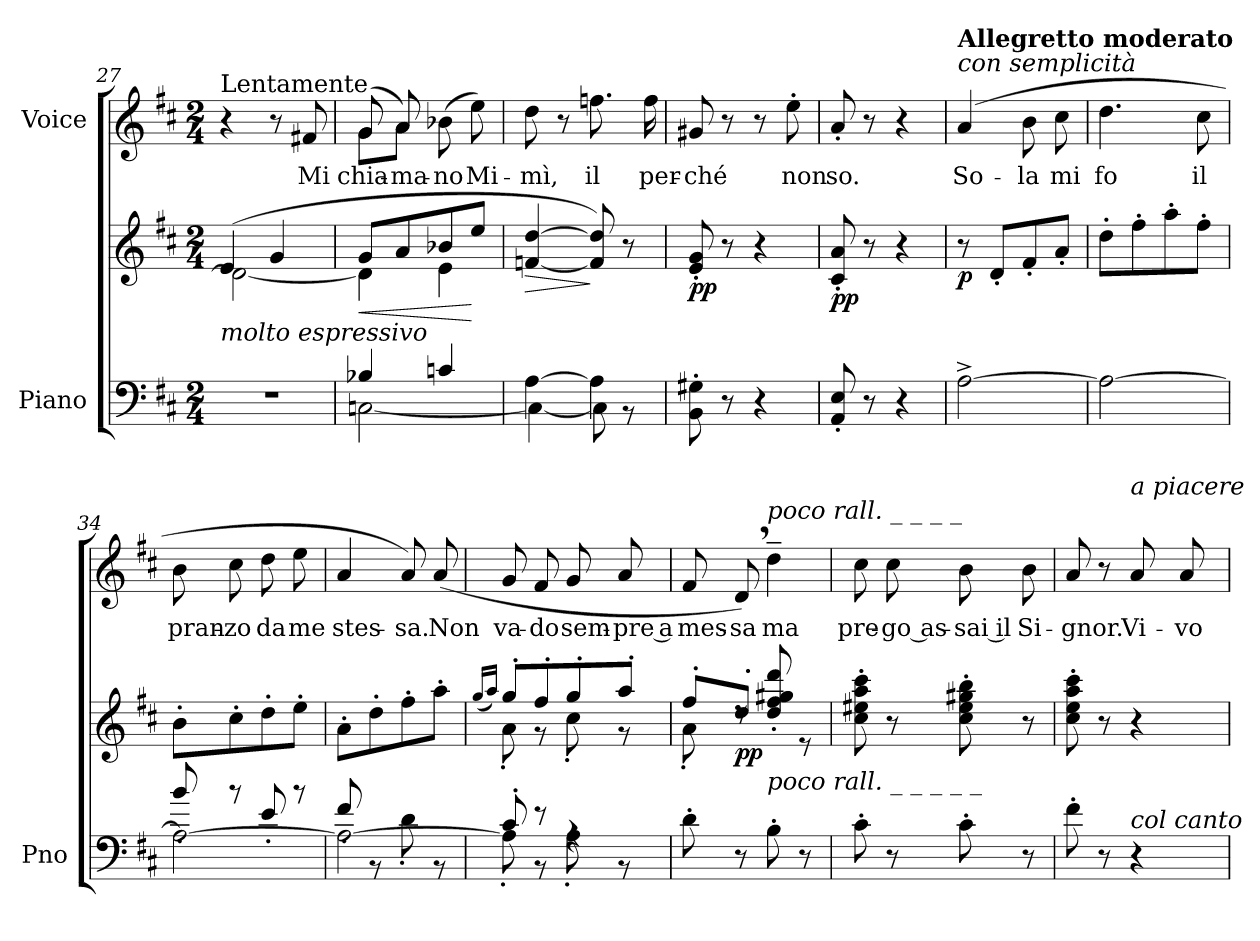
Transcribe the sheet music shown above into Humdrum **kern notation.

**kern	**kern	**dynam	**kern	**text
*part2	*part2	*part2	*part1	*part1
*staff3	*staff2	*staff2/3	*staff1	*staff1
*I"Piano	*	*	*I"Voice	*
*I'Pno	*	*	*	*
!!LO:PB:g=z
*clefF4	*clefG2	*	*clefG2	*
*k[f#c#]	*k[f#c#]	*	*k[f#c#]	*
*M2/4	*M2/4	*	*M2/4	*
=27	=27	=27	=27	=27
*	*^	*	*	*
!	!	!	!	!LO:TX:a:t=Lentamente	!
!LO:TX:a:i:t=molto espressivo	!	!	!	!	!
2r	(4e/	2d\_	.	4r	.
.	4g/	.	.	8r	.
.	.	.	.	8f#X/	Mi
=28	=28	=28	=28	=28	=28
*^	*	*	*	*	*
!	!	!	!	!LO:HP:b	!	!
*	*	*	*	*	*^	*
4B-X/	[2Cn\	8g/L	4d\]	<	(8g/	8g\L	chia-
.	.	8a/	.	.	8a/)	8a\J	ma-
4cn/	.	8b-X/	4e\	.	(>8b-X\	4ryy	no
.	.	8ee/J	.	[	8ee\)	.	Mi-
*	*	*v	*v	*	*	*	*
*	*	*	*	*v	*v	*
=29	=29	=29	=29	=29	=29
!	!	!	!LO:HP:b	!	!
[4A\	4C\_	[4fn/ [4dd/	>	8dd\	mì,
.	.	.	.	8r	.
4A\]	8C\]	8f/] 8dd/])	]	8.ffn\	il
.	8r	8r	.	.	.
.	.	.	.	16ff\	per-
*v	*v	*	*	*	*
=30	=30	=30	=30	=30
!	!	!LO:DY:b	!	!
8BB\' 8G#X\'	8e/' 8g/'	pp	8g#X/	ché
8r	8r	.	8r	.
4r	4r	.	8r	.
.	.	.	8ee'\	non
=31	=31	=31	=31	=31
!	!	!LO:DY:b	!	!
8AA/' 8E/'	8c#/' 8a/'	pp	8a'/	so.
8r	8r	.	8r	.
4r	4r	.	4r	.
!!LO:LB:g=z
=32	=32	=32	=32	=32
*	*	*	*MM144	*
!	!	!	!LO:TX:a:i:t=con  semplicità	!
!	!	!	!LO:TX:a:B:t=Allegretto moderato	!
!	!	!LO:DY:b	!	!
[2A^\	8r	p	(4a/	So-
.	8d'/L	.	.	.
.	8f#'/	.	8b\	la
.	8a'/J	.	8cc#\	mi
=33	=33	=33	=33	=33
2A\_	8dd'\L	.	4.dd\	fo
.	8ff#'\	.	.	.
.	8aa'\	.	.	.
.	8ff#'\J	.	8cc#\	il
=34	=34	=34	=34	=34
*^	*	*	*	*
2A\_	8b'/	8b'\L	.	8b\	pran-
.	8rb	8cc#'\	.	8cc#\	zo
.	8e'/	8dd'\	.	8dd\	da
.	8rb	8ee'\J	.	8ee\	me
=35	=35	=35	=35	=35	=35
2A\_	8f#'/	8a'\L	.	4a/	stes-
.	8r	8dd'\	.	.	.
.	8d'\	8ff#'\	.	8a/)	sa.
.	8r	8aa'\J	.	(8a/	Non
!!LO:LB:g=z
=36	=36	=36	=36	=36	=36
.	.	(16qgg/LL	.	.	.
.	.	16qaa/JJ)	.	.	.
*	*	*^	*	*	*
8c#'/	8A'\]	8gg'/L	8a'\	.	8g/	va-
8r	8r	8ff#'/	8r	.	8f#/	do
4rA	8A'\	8gg'/	8cc#'\	.	8g/	sem-
.	8r	8aa'/J	8r	.	8a/	pre a
*v	*v	*	*	*	*	*
=37	=37	=37	=37	=37	=37
8d'\	8ff#'/L	8a'\	.	8f#/	mes-
!	!	!	!LO:DY:b	!	!
8r	8dd'/J	8rdd	pp	8d,/)	sa
!	!	!	!	!LO:TX:a:i:t=poco rall.           _          _              _               _	!
!LO:TX:a:i:t=poco rall.     _              _             _              _             _	!	!	!	!	!
8B'\	8dd/' 8ff#/' 8gg#X/' 8ddd/'	4ryy	.	4dd~\	ma
8r	8re	.	.	.	.
*	*v	*v	*	*	*
=38	=38	=38	=38	=38
8c#'\	8cc#\' 8ee#X\' 8aa\' 8ccc#\'	.	8cc#\	pre-
8r	8r	.	8cc#\	go as-
8c#'\	8cc#\' 8ee#\' 8gg#X\' 8bb\'	.	8b\	sai il
8r	8r	.	8b\	Si-
=39	=39	=39	=39	=39
8f#'\	8cc#\' 8ee\' 8aa\' 8ccc#\'	.	8a/	gnor.
8r	8r	.	8r	.
!	!	!	!LO:TX:a:i:t=a piacere	!
!LO:TX:a:i:t=col canto	!	!	!	!
4r	4r	.	8a/	Vi-
.	.	.	8a/	vo
=	=	=	=	=
*-	*-	*-	*-	*-
